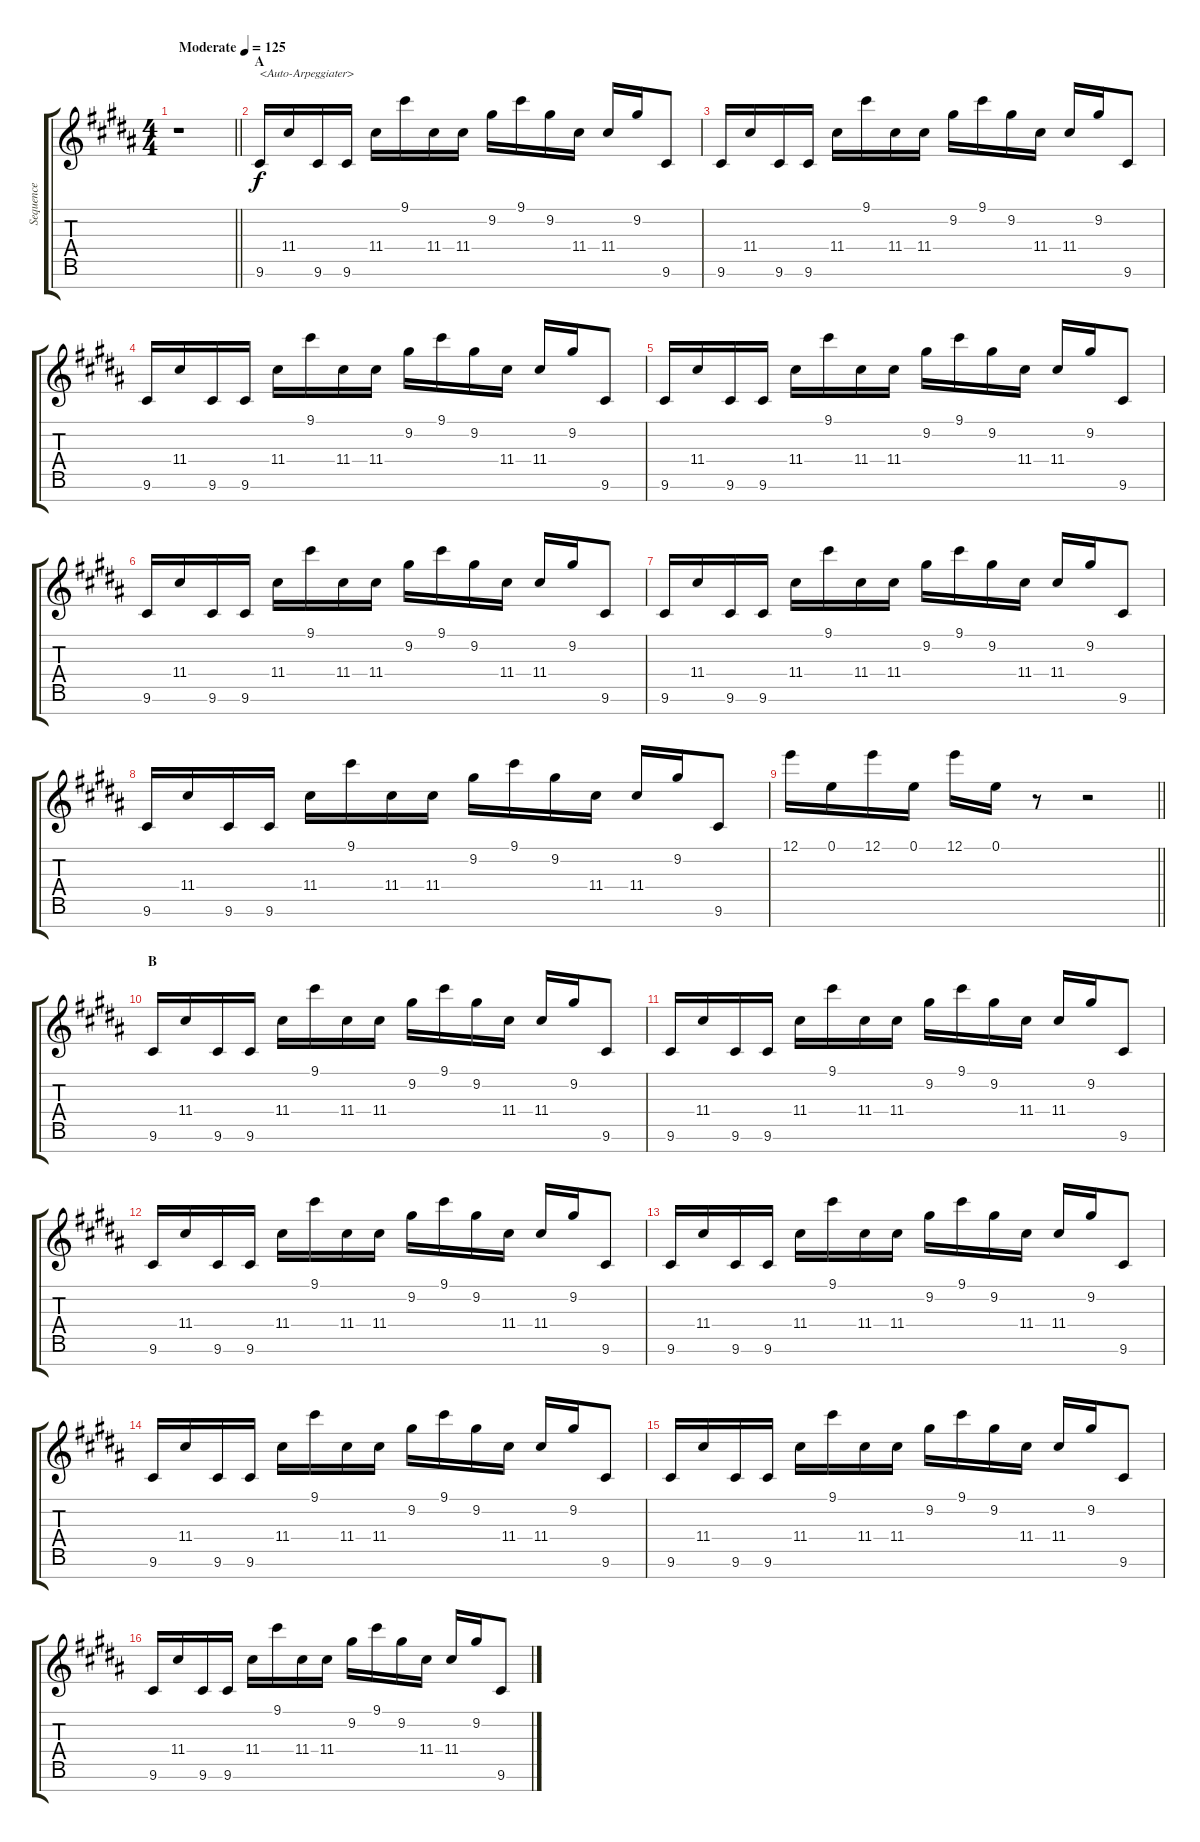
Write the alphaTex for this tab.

\track ("Sequence" "Sequence") {instrument lead2sawtooth}
\staff {score tabs}
\tuning (E5 B4 G4 D4 A3 E3 B2) {hide}
\ts (4 4)
\tempo (125 "Moderate")
\clef g2
\barLineRight lightlight
\ks b
r.1{dy f instrument lead2sawtooth} |
\section ("" "A")
9.6.16{txt "<Auto-Arpeggiater>"} 11.4.16 9.6.16 9.6.16 11.4.16 9.1.16 11.4.16 11.4.16 9.2.16 9.1.16 9.2.16 11.4.16 11.4.16 9.2.16 9.6.8 |
9.6.16 11.4.16 9.6.16 9.6.16 11.4.16 9.1.16 11.4.16 11.4.16 9.2.16 9.1.16 9.2.16 11.4.16 11.4.16 9.2.16 9.6.8 |
9.6.16 11.4.16 9.6.16 9.6.16 11.4.16 9.1.16 11.4.16 11.4.16 9.2.16 9.1.16 9.2.16 11.4.16 11.4.16 9.2.16 9.6.8 |
9.6.16 11.4.16 9.6.16 9.6.16 11.4.16 9.1.16 11.4.16 11.4.16 9.2.16 9.1.16 9.2.16 11.4.16 11.4.16 9.2.16 9.6.8 |
9.6.16 11.4.16 9.6.16 9.6.16 11.4.16 9.1.16 11.4.16 11.4.16 9.2.16 9.1.16 9.2.16 11.4.16 11.4.16 9.2.16 9.6.8 |
9.6.16 11.4.16 9.6.16 9.6.16 11.4.16 9.1.16 11.4.16 11.4.16 9.2.16 9.1.16 9.2.16 11.4.16 11.4.16 9.2.16 9.6.8 |
9.6.16 11.4.16 9.6.16 9.6.16 11.4.16 9.1.16 11.4.16 11.4.16 9.2.16 9.1.16 9.2.16 11.4.16 11.4.16 9.2.16 9.6.8 |
\barLineRight lightlight
12.1.16 0.1.16 12.1.16 0.1.16 12.1.16 0.1.16 r.8 r.2 |
\section ("" "B")
9.6.16 11.4.16 9.6.16 9.6.16 11.4.16 9.1.16 11.4.16 11.4.16 9.2.16 9.1.16 9.2.16 11.4.16 11.4.16 9.2.16 9.6.8 |
9.6.16 11.4.16 9.6.16 9.6.16 11.4.16 9.1.16 11.4.16 11.4.16 9.2.16 9.1.16 9.2.16 11.4.16 11.4.16 9.2.16 9.6.8 |
9.6.16 11.4.16 9.6.16 9.6.16 11.4.16 9.1.16 11.4.16 11.4.16 9.2.16 9.1.16 9.2.16 11.4.16 11.4.16 9.2.16 9.6.8 |
9.6.16 11.4.16 9.6.16 9.6.16 11.4.16 9.1.16 11.4.16 11.4.16 9.2.16 9.1.16 9.2.16 11.4.16 11.4.16 9.2.16 9.6.8 |
9.6.16 11.4.16 9.6.16 9.6.16 11.4.16 9.1.16 11.4.16 11.4.16 9.2.16 9.1.16 9.2.16 11.4.16 11.4.16 9.2.16 9.6.8 |
9.6.16 11.4.16 9.6.16 9.6.16 11.4.16 9.1.16 11.4.16 11.4.16 9.2.16 9.1.16 9.2.16 11.4.16 11.4.16 9.2.16 9.6.8 |
9.6.16 11.4.16 9.6.16 9.6.16 11.4.16 9.1.16 11.4.16 11.4.16 9.2.16 9.1.16 9.2.16 11.4.16 11.4.16 9.2.16 9.6.8
